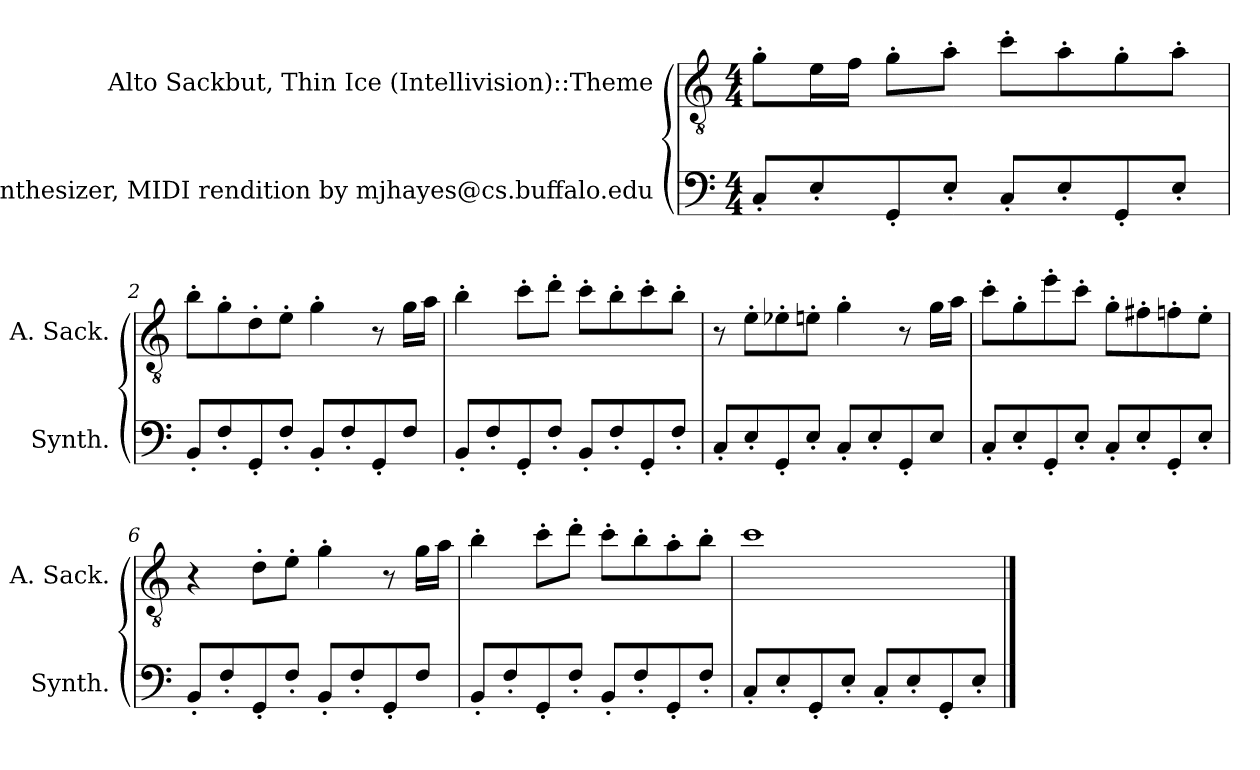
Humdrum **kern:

**kern	**kern
*part2	*part1
*staff2	*staff1
*I"Square Synthesizer, MIDI rendition by mjhayes@cs.buffalo.edu	*I"Alto Sackbut, Thin Ice (Intellivision)::Theme
*I'Synth.	*I'A. Sack.
*clefF4	*clefGv2
*k[]	*k[]
*M4/4	*M4/4
*MM126	*MM126
=1	=1
8C'/L	8g'\L
8E'/	16e\L
.	16f\JJ
8GG'/	8g'\L
8E'/J	8a'\J
8C'/L	8cc'\L
8E'/	8a'\
8GG'/	8g'\
8E'/J	8a'\J
!!LO:LB:g=z
=2	=2
8BB'/L	8b'\L
8F'/	8g'\
8GG'/	8d'\
8F'/J	8e'\J
8BB'/L	4g'\
8F'/	.
8GG'/	8r
8F/J	16g\LL
.	16a\JJ
=3	=3
8BB'/L	4b'\
8F'/	.
8GG'/	8cc'\L
8F'/J	8dd'\J
8BB'/L	8cc'\L
8F'/	8b'\
8GG'/	8cc'\
8F'/J	8b'\J
=4	=4
8C'/L	8r
8E'/	8e'\L
8GG'/	8e-X'\
8E'/J	8en'\J
8C'/L	4g'\
8E'/	.
8GG'/	8r
8E/J	16g\LL
.	16a\JJ
=5	=5
8C'/L	8cc'\L
8E'/	8g'\
8GG'/	8ee'\
8E'/J	8cc'\J
8C'/L	8g'\L
8E'/	8f#X'\
8GG'/	8fn'\
8E'/J	8e'\J
!!LO:LB:g=z
=6	=6
8BB'/L	4r
8F'/	.
8GG'/	8d'\L
8F'/J	8e'\J
8BB'/L	4g'\
8F'/	.
8GG'/	8r
8F/J	16g\LL
.	16a\JJ
=7	=7
8BB'/L	4b'\
8F'/	.
8GG'/	8cc'\L
8F'/J	8dd'\J
8BB'/L	8cc'\L
8F'/	8b'\
8GG'/	8a'\
8F'/J	8b'\J
=8	=8
8C'/L	1cc
8E'/	.
8GG'/	.
8E'/J	.
8C'/L	.
8E'/	.
8GG'/	.
8E'/J	.
==	==
*-	*-
